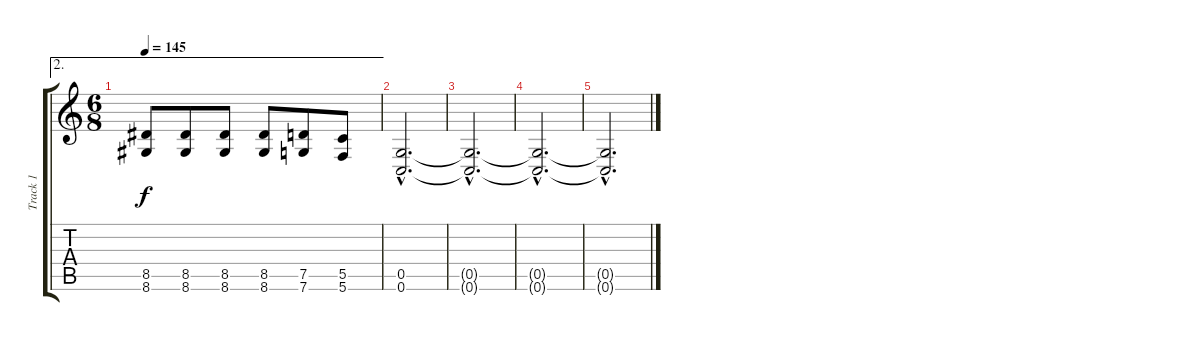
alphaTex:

\track ("Track 1" "Track 1") {instrument electricguitarjazz}
\staff {score tabs}
\tuning (D4 A3 F3 C3 G2 C2) {hide}
\ae 2
\ts (6 8)
\tempo 145
\clef g2
\ks c
(8.5 8.6).8{dy f} (8.5 8.6).8 (8.5 8.6).8 (8.5 8.6).8 (7.5 7.6).8 (5.5 5.6).8 |
(0.5{hac} 0.6{hac}).2{d} |
(0.5{hac t} 0.6{hac t}).2{d} |
(0.5{hac t} 0.6{hac t}).2{d} |
(0.5{hac t} 0.6{hac t}).2{d}
